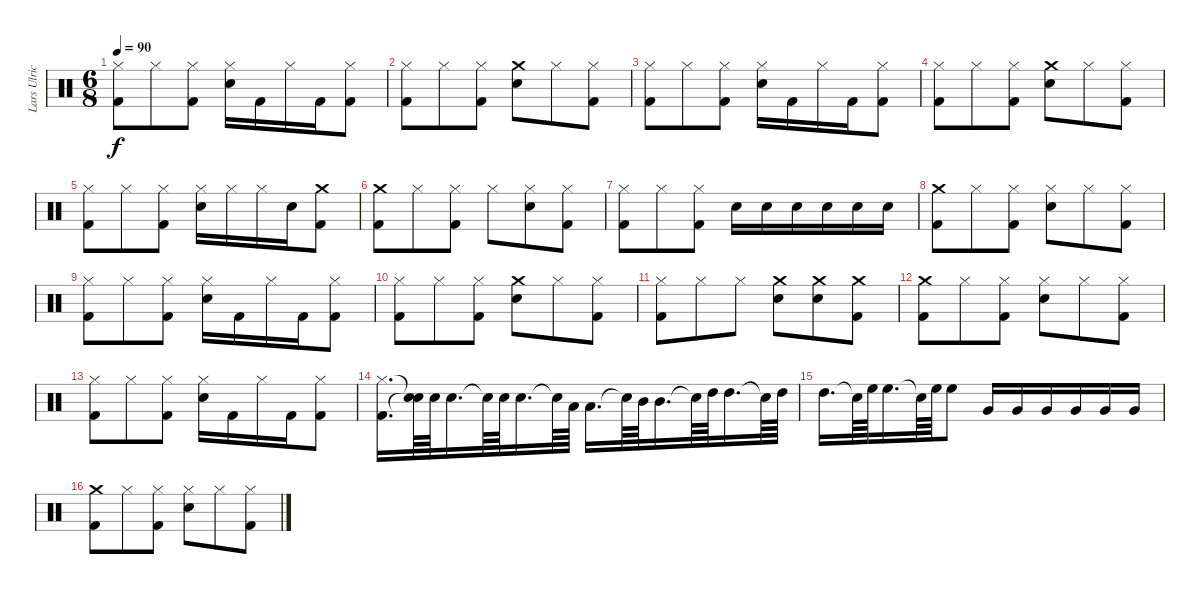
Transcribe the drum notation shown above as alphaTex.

\track ("Lars Ulrich" "Lars Ulric") {instrument percussion}
\staff {score}
\articulation defaults
\ts (6 8)
\tempo 90
\clef neutral
\ks c
("Hi-Hat (closed)" "Kick (hit) 2").8{dy f} "Hi-Hat (closed)".8 ("Kick (hit) 2" "Hi-Hat (closed)").8 ("Hi-Hat (closed)" "Snare (hit) 2").16 "Kick (hit) 2".16 "Hi-Hat (closed)".16 "Kick (hit) 2".16 ("Kick (hit) 2" "Hi-Hat (closed)").8 |
("Hi-Hat (closed)" "Kick (hit) 2").8 "Hi-Hat (closed)".8 ("Hi-Hat (closed)" "Kick (hit) 2").8 ("Crash medium (hit)" "Snare (hit) 2").8 "Hi-Hat (closed)".8 ("Kick (hit) 2" "Hi-Hat (closed)").8 |
("Hi-Hat (closed)" "Kick (hit) 2").8 "Hi-Hat (closed)".8 ("Kick (hit) 2" "Hi-Hat (closed)").8 ("Hi-Hat (closed)" "Snare (hit) 2").16 "Kick (hit) 2".16 "Hi-Hat (closed)".16 "Kick (hit) 2".16 ("Kick (hit) 2" "Hi-Hat (closed)").8 |
("Hi-Hat (closed)" "Kick (hit) 2").8 "Hi-Hat (closed)".8 ("Hi-Hat (closed)" "Kick (hit) 2").8 ("Crash medium (hit)" "Snare (hit) 2").8 "Hi-Hat (closed)".8 ("Kick (hit) 2" "Hi-Hat (closed)").8 |
("Kick (hit) 2" "Hi-Hat (closed)").8 "Hi-Hat (closed)".8 ("Kick (hit) 2" "Hi-Hat (closed)").8 ("Hi-Hat (closed)" "Snare (hit) 2").16 "Hi-Hat (closed)".16 "Hi-Hat (closed)".16 "Snare (hit) 2".16 ("Crash medium (hit)" "Kick (hit) 2").8 |
("Kick (hit) 2" "Crash medium (hit)").8 "Hi-Hat (closed)".8 ("Kick (hit) 2" "Hi-Hat (closed)").8 "Hi-Hat (closed)".8 ("Snare (hit) 2" "Hi-Hat (closed)").8 ("Kick (hit) 2" "Hi-Hat (closed)").8 |
("Hi-Hat (closed)" "Kick (hit) 2").8 "Hi-Hat (closed)".8 ("Hi-Hat (closed)" "Kick (hit) 2").8 "Snare (hit) 2".16 "Snare (hit) 2".16 "Snare (hit) 2".16 "Snare (hit) 2".16 "Snare (hit) 2".16 "Snare (hit) 2".16 |
("Crash medium (hit)" "Kick (hit) 2").8 "Hi-Hat (closed)".8 ("Kick (hit) 2" "Hi-Hat (closed)").8 ("Snare (hit) 2" "Hi-Hat (closed)").8 "Hi-Hat (closed)".8 ("Kick (hit) 2" "Hi-Hat (closed)").8 |
("Hi-Hat (closed)" "Kick (hit) 2").8 "Hi-Hat (closed)".8 ("Kick (hit) 2" "Hi-Hat (closed)").8 ("Hi-Hat (closed)" "Snare (hit) 2").16 "Kick (hit) 2".16 "Hi-Hat (closed)".16 "Kick (hit) 2".16 ("Kick (hit) 2" "Hi-Hat (closed)").8 |
("Kick (hit) 2" "Hi-Hat (closed)").8 "Hi-Hat (closed)".8 ("Kick (hit) 2" "Hi-Hat (closed)").8 ("Crash medium (hit)" "Snare (hit) 2").8 "Hi-Hat (closed)".8 ("Kick (hit) 2" "Hi-Hat (closed)").8 |
("Hi-Hat (closed)" "Kick (hit) 2").8 "Hi-Hat (closed)".8 "Hi-Hat (closed)".8 ("Crash medium (hit)" "Snare (hit) 2").8 ("Crash medium (hit)" "Snare (hit) 2").8 ("Kick (hit) 2" "Crash medium (hit)").8 |
("Crash medium (hit)" "Kick (hit) 2").8 "Hi-Hat (closed)".8 ("Hi-Hat (closed)" "Kick (hit) 2").8 ("Snare (hit) 2" "Hi-Hat (closed)").8 "Hi-Hat (closed)".8 ("Hi-Hat (closed)" "Kick (hit) 2").8 |
("Hi-Hat (closed)" "Kick (hit) 2").8 "Hi-Hat (closed)".8 ("Kick (hit) 2" "Hi-Hat (closed)").8 ("Hi-Hat (closed)" "Snare (hit) 2").16 "Kick (hit) 2".16 "Hi-Hat (closed)".16 "Kick (hit) 2".16 ("Kick (hit) 2" "Hi-Hat (closed)").8 |
("Kick (hit) 2" "Hi-Hat (closed)").16{d} ("Snare (hit)"{t} "Snare (hit)"{t}).64 "Snare (hit) 2".64 "Snare (hit) 2".16{d} "Snare (hit)"{t}.64 "Snare (hit) 2".64 "Snare (hit) 2".16{d} "Snare (hit)"{t}.64 "Low Tom (hit)".64 "Low Tom (hit)".16{d} "Snare (hit)"{t}.64 "Mid Tom (hit)".64 "Mid Tom (hit)".16{d} "Snare (hit)"{t}.64 "High Tom (hit)".64 "High Tom (hit)".16{d} "Snare (hit)"{t}.64 "High Tom (hit)".64 |
"High Tom (hit)".16{d} "Snare (hit)"{t}.64 "High Floor Tom (hit)".64 "High Floor Tom (hit)".16{d} "Snare (hit)"{t}.64 "High Floor Tom (hit)".64 "High Floor Tom (hit)".8 "Very Low Tom (hit)".16 "Very Low Tom (hit)".16 "Very Low Tom (hit)".16 "Very Low Tom (hit)".16 "Very Low Tom (hit)".16 "Very Low Tom (hit)".16 |
("Kick (hit) 2" "Crash medium (hit)").8 "Hi-Hat (closed)".8 ("Kick (hit) 2" "Hi-Hat (closed)").8 ("Snare (hit) 2" "Hi-Hat (closed)").8 "Hi-Hat (closed)".8 ("Kick (hit) 2" "Hi-Hat (closed)").8
